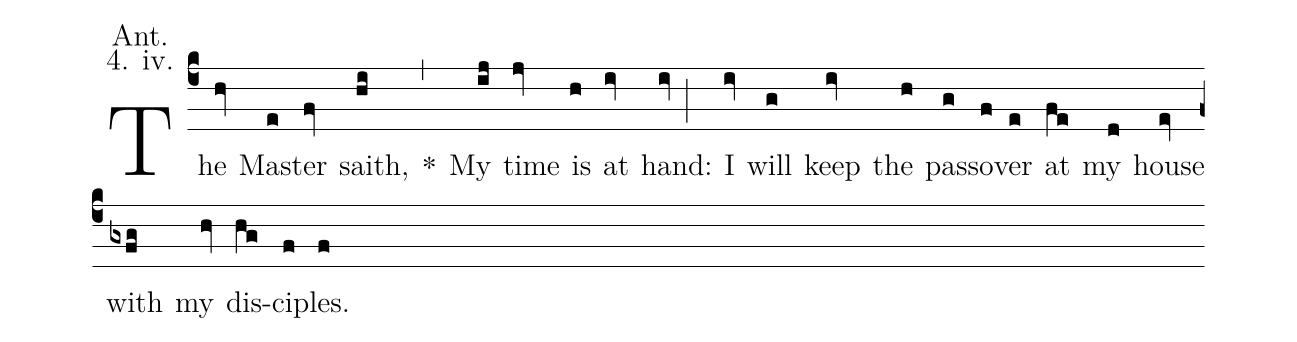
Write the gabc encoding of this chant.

annotation: Ant.;
annotation: 4. iv.;
%%
(c4) The(hv) Mas(e)ter(fv) saith,(hi) <sp>*</sp>(,) My(ij) time(jv) is(h) at(iv) hand:(iv;) I(iv) will(g) keep(iv) the(h) pass(g)o(f)ver(e) at(fe) my(d) house(ev) with(gxfg) my(hv) dis(hg)ci(f)ples.(f)
